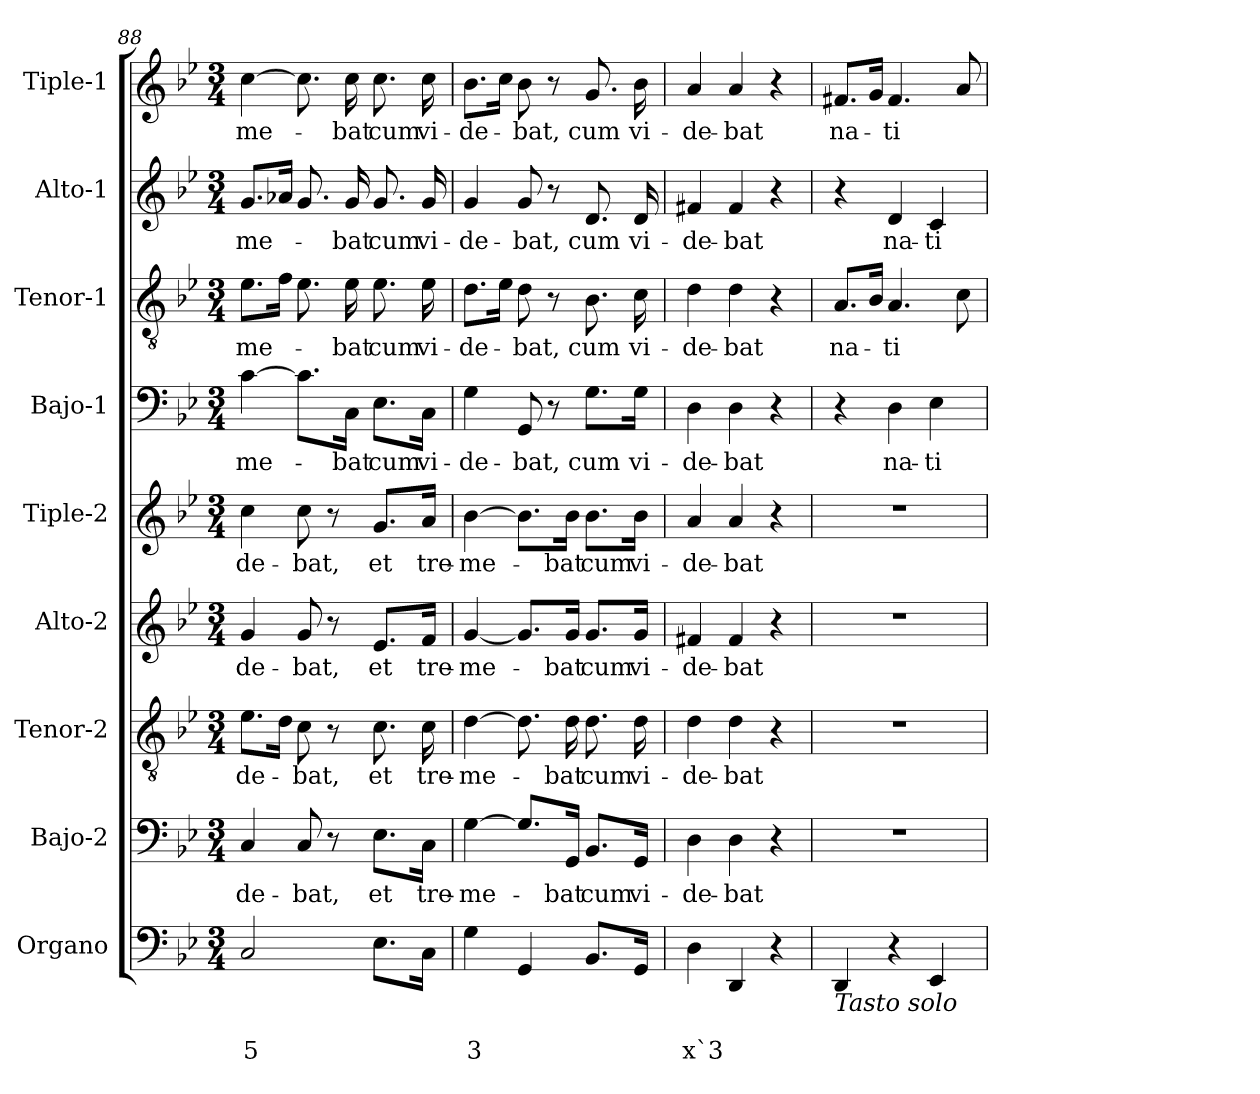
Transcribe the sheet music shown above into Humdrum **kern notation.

**kern	**text	**text	**kern	**text	**kern	**text	**kern	**text	**kern	**text	**kern	**text	**kern	**text	**kern	**text	**kern	**text
*part9	*part9	*part9	*part8	*part8	*part7	*part7	*part6	*part6	*part5	*part5	*part4	*part4	*part3	*part3	*part2	*part2	*part1	*part1
*staff9	*staff9	*staff9	*staff8	*staff8	*staff7	*staff7	*staff6	*staff6	*staff5	*staff5	*staff4	*staff4	*staff3	*staff3	*staff2	*staff2	*staff1	*staff1
*I"Organo	*	*	*I"Bajo-2	*	*I"Tenor-2	*	*I"Alto-2	*	*I"Tiple-2	*	*I"Bajo-1	*	*I"Tenor-1	*	*I"Alto-1	*	*I"Tiple-1	*
*	*	*	*I'B-2	*	*I'T-2	*	*I'A-2	*	*	*	*I'B1	*	*I'T1	*	*I'A1	*	*	*
*clefF4	*	*	*clefF4	*	*clefGv2	*	*clefG2	*	*clefG2	*	*clefF4	*	*clefGv2	*	*clefG2	*	*clefG2	*
*k[b-e-]	*	*	*k[b-e-]	*	*k[b-e-]	*	*k[b-e-]	*	*k[b-e-]	*	*k[b-e-]	*	*k[b-e-]	*	*k[b-e-]	*	*k[b-e-]	*
*B-:	*	*	*B-:	*	*B-:	*	*B-:	*	*B-:	*	*B-:	*	*B-:	*	*B-:	*	*B-:	*
*M3/4	*	*	*M3/4	*	*M3/4	*	*M3/4	*	*M3/4	*	*M3/4	*	*M3/4	*	*M3/4	*	*M3/4	*
=88	=88	=88	=88	=88	=88	=88	=88	=88	=88	=88	=88	=88	=88	=88	=88	=88	=88	=88
!	!	!LO:LY:b	!	!	!	!	!	!	!	!	!	!	!	!	!	!	!	!
!	!	!	!	!LO:LY:b	!	!	!	!	!	!	!	!	!	!	!	!	!	!
!	!	!	!	!	!	!LO:LY:b	!	!	!	!	!	!	!	!	!	!	!	!
!	!	!	!	!	!	!	!	!LO:LY:b	!	!	!	!	!	!	!	!	!	!
!	!	!	!	!	!	!	!	!	!	!LO:LY:b	!	!	!	!	!	!	!	!
!	!	!	!	!	!	!	!	!	!	!	!	!LO:LY:b	!	!	!	!	!	!
!	!	!	!	!	!	!	!	!	!	!	!	!	!	!LO:LY:b	!	!	!	!
!	!	!	!	!	!	!	!	!	!	!	!	!	!	!	!	!LO:LY:b	!	!
!	!	!	!	!	!	!	!	!	!	!	!	!	!	!	!	!	!	!LO:LY:b
2C/	.	5	4C/	-de-	8.e-\L	-de-	4g/	-de-	4cc\	-de-	[4c\	-me-	8.e-\L	-me-	8.g/L	-me-	[4cc\	-me-
.	.	.	.	.	16d\Jk	.	.	.	.	.	.	.	16f\Jk	.	16a-X/Jk	.	.	.
!	!	!	!	!LO:LY:b	!	!	!	!	!	!	!	!	!	!	!	!	!	!
!	!	!	!	!	!	!LO:LY:b	!	!	!	!	!	!	!	!	!	!	!	!
!	!	!	!	!	!	!	!	!LO:LY:b	!	!	!	!	!	!	!	!	!	!
!	!	!	!	!	!	!	!	!	!	!LO:LY:b	!	!	!	!	!	!	!	!
.	.	.	8C/	-bat,	8c\	-bat,	8g/	-bat,	8cc\	-bat,	8.c\L]	.	8.e-\	.	8.g/	.	8.cc\]	.
.	.	.	8r	.	8r	.	8r	.	8r	.	.	.	.	.	.	.	.	.
!	!	!	!	!	!	!	!	!	!	!	!	!LO:LY:b	!	!	!	!	!	!
!	!	!	!	!	!	!	!	!	!	!	!	!	!	!LO:LY:b	!	!	!	!
!	!	!	!	!	!	!	!	!	!	!	!	!	!	!	!	!LO:LY:b	!	!
!	!	!	!	!	!	!	!	!	!	!	!	!	!	!	!	!	!	!LO:LY:b
.	.	.	.	.	.	.	.	.	.	.	16C\Jk	-bat	16e-\	-bat	16g/	-bat	16cc\	-bat
!	!	!	!	!LO:LY:b	!	!	!	!	!	!	!	!	!	!	!	!	!	!
!	!	!	!	!	!	!LO:LY:b	!	!	!	!	!	!	!	!	!	!	!	!
!	!	!	!	!	!	!	!	!LO:LY:b	!	!	!	!	!	!	!	!	!	!
!	!	!	!	!	!	!	!	!	!	!LO:LY:b	!	!	!	!	!	!	!	!
!	!	!	!	!	!	!	!	!	!	!	!	!LO:LY:b	!	!	!	!	!	!
!	!	!	!	!	!	!	!	!	!	!	!	!	!	!LO:LY:b	!	!	!	!
!	!	!	!	!	!	!	!	!	!	!	!	!	!	!	!	!LO:LY:b	!	!
!	!	!	!	!	!	!	!	!	!	!	!	!	!	!	!	!	!	!LO:LY:b
8.E-\L	.	.	8.E-\L	et	8.c\	et	8.e-/L	et	8.g/L	et	8.E-\L	cum	8.e-\	cum	8.g/	cum	8.cc\	cum
!	!	!	!	!LO:LY:b	!	!	!	!	!	!	!	!	!	!	!	!	!	!
!	!	!	!	!	!	!LO:LY:b	!	!	!	!	!	!	!	!	!	!	!	!
!	!	!	!	!	!	!	!	!LO:LY:b	!	!	!	!	!	!	!	!	!	!
!	!	!	!	!	!	!	!	!	!	!LO:LY:b	!	!	!	!	!	!	!	!
!	!	!	!	!	!	!	!	!	!	!	!	!LO:LY:b	!	!	!	!	!	!
!	!	!	!	!	!	!	!	!	!	!	!	!	!	!LO:LY:b	!	!	!	!
!	!	!	!	!	!	!	!	!	!	!	!	!	!	!	!	!LO:LY:b	!	!
!	!	!	!	!	!	!	!	!	!	!	!	!	!	!	!	!	!	!LO:LY:b
16C\Jk	.	.	16C\Jk	tre-	16c\	tre-	16f/Jk	tre-	16a/Jk	tre-	16C\Jk	vi-	16e-\	vi-	16g/	vi-	16cc\	vi-
=89	=89	=89	=89	=89	=89	=89	=89	=89	=89	=89	=89	=89	=89	=89	=89	=89	=89	=89
!	!	!LO:LY:b	!	!	!	!	!	!	!	!	!	!	!	!	!	!	!	!
!	!	!	!	!LO:LY:b	!	!	!	!	!	!	!	!	!	!	!	!	!	!
!	!	!	!	!	!	!LO:LY:b	!	!	!	!	!	!	!	!	!	!	!	!
!	!	!	!	!	!	!	!	!LO:LY:b	!	!	!	!	!	!	!	!	!	!
!	!	!	!	!	!	!	!	!	!	!LO:LY:b	!	!	!	!	!	!	!	!
!	!	!	!	!	!	!	!	!	!	!	!	!LO:LY:b	!	!	!	!	!	!
!	!	!	!	!	!	!	!	!	!	!	!	!	!	!LO:LY:b	!	!	!	!
!	!	!	!	!	!	!	!	!	!	!	!	!	!	!	!	!LO:LY:b	!	!
!	!	!	!	!	!	!	!	!	!	!	!	!	!	!	!	!	!	!LO:LY:b
4G\	.	3	[4G\	-me-	[4d\	-me-	[4g/	-me-	[4b-\	-me-	4G\	-de-	8.d\L	-de-	4g/	-de-	8.b-\L	-de-
.	.	.	.	.	.	.	.	.	.	.	.	.	16e-\Jk	.	.	.	16cc\Jk	.
!	!	!	!	!	!	!	!	!	!	!	!	!LO:LY:b	!	!	!	!	!	!
!	!	!	!	!	!	!	!	!	!	!	!	!	!	!LO:LY:b	!	!	!	!
!	!	!	!	!	!	!	!	!	!	!	!	!	!	!	!	!LO:LY:b	!	!
!	!	!	!	!	!	!	!	!	!	!	!	!	!	!	!	!	!	!LO:LY:b
4GG/	.	.	8.G/L]	.	8.d\]	.	8.g/L]	.	8.b-\L]	.	8GG/	-bat,	8d\	-bat,	8g/	-bat,	8b-\	-bat,
.	.	.	.	.	.	.	.	.	.	.	8r	.	8r	.	8r	.	8r	.
!	!	!	!	!LO:LY:b	!	!	!	!	!	!	!	!	!	!	!	!	!	!
!	!	!	!	!	!	!LO:LY:b	!	!	!	!	!	!	!	!	!	!	!	!
!	!	!	!	!	!	!	!	!LO:LY:b	!	!	!	!	!	!	!	!	!	!
!	!	!	!	!	!	!	!	!	!	!LO:LY:b	!	!	!	!	!	!	!	!
.	.	.	16GG/Jk	-bat	16d\	-bat	16g/Jk	-bat	16b-\Jk	-bat	.	.	.	.	.	.	.	.
!	!	!	!	!LO:LY:b	!	!	!	!	!	!	!	!	!	!	!	!	!	!
!	!	!	!	!	!	!LO:LY:b	!	!	!	!	!	!	!	!	!	!	!	!
!	!	!	!	!	!	!	!	!LO:LY:b	!	!	!	!	!	!	!	!	!	!
!	!	!	!	!	!	!	!	!	!	!LO:LY:b	!	!	!	!	!	!	!	!
!	!	!	!	!	!	!	!	!	!	!	!	!LO:LY:b	!	!	!	!	!	!
!	!	!	!	!	!	!	!	!	!	!	!	!	!	!LO:LY:b	!	!	!	!
!	!	!	!	!	!	!	!	!	!	!	!	!	!	!	!	!LO:LY:b	!	!
!	!	!	!	!	!	!	!	!	!	!	!	!	!	!	!	!	!	!LO:LY:b
8.BB-/L	.	.	8.BB-/L	cum	8.d\	cum	8.g/L	cum	8.b-\L	cum	8.G\L	cum	8.B-\	cum	8.d/	cum	8.g/	cum
!	!	!	!	!LO:LY:b	!	!	!	!	!	!	!	!	!	!	!	!	!	!
!	!	!	!	!	!	!LO:LY:b	!	!	!	!	!	!	!	!	!	!	!	!
!	!	!	!	!	!	!	!	!LO:LY:b	!	!	!	!	!	!	!	!	!	!
!	!	!	!	!	!	!	!	!	!	!LO:LY:b	!	!	!	!	!	!	!	!
!	!	!	!	!	!	!	!	!	!	!	!	!LO:LY:b	!	!	!	!	!	!
!	!	!	!	!	!	!	!	!	!	!	!	!	!	!LO:LY:b	!	!	!	!
!	!	!	!	!	!	!	!	!	!	!	!	!	!	!	!	!LO:LY:b	!	!
!	!	!	!	!	!	!	!	!	!	!	!	!	!	!	!	!	!	!LO:LY:b
16GG/Jk	.	.	16GG/Jk	vi-	16d\	vi-	16g/Jk	vi-	16b-\Jk	vi-	16G\Jk	vi-	16c\	vi-	16d/	vi-	16b-\	vi-
!!LO:PB:g=z
=90	=90	=90	=90	=90	=90	=90	=90	=90	=90	=90	=90	=90	=90	=90	=90	=90	=90	=90
!	!	!LO:LY:b	!	!	!	!	!	!	!	!	!	!	!	!	!	!	!	!
!	!	!	!	!LO:LY:b	!	!	!	!	!	!	!	!	!	!	!	!	!	!
!	!	!	!	!	!	!LO:LY:b	!	!	!	!	!	!	!	!	!	!	!	!
!	!	!	!	!	!	!	!	!LO:LY:b	!	!	!	!	!	!	!	!	!	!
!	!	!	!	!	!	!	!	!	!	!LO:LY:b	!	!	!	!	!	!	!	!
!	!	!	!	!	!	!	!	!	!	!	!	!LO:LY:b	!	!	!	!	!	!
!	!	!	!	!	!	!	!	!	!	!	!	!	!	!LO:LY:b	!	!	!	!
!	!	!	!	!	!	!	!	!	!	!	!	!	!	!	!	!LO:LY:b	!	!
!	!	!	!	!	!	!	!	!	!	!	!	!	!	!	!	!	!	!LO:LY:b
4D\	.	x`3	4D\	-de-	4d\	-de-	4f#X/	-de-	4a/	-de-	4D\	-de-	4d\	-de-	4f#X/	-de-	4a/	-de-
!	!	!	!	!LO:LY:b	!	!	!	!	!	!	!	!	!	!	!	!	!	!
!	!	!	!	!	!	!LO:LY:b	!	!	!	!	!	!	!	!	!	!	!	!
!	!	!	!	!	!	!	!	!LO:LY:b	!	!	!	!	!	!	!	!	!	!
!	!	!	!	!	!	!	!	!	!	!LO:LY:b	!	!	!	!	!	!	!	!
!	!	!	!	!	!	!	!	!	!	!	!	!LO:LY:b	!	!	!	!	!	!
!	!	!	!	!	!	!	!	!	!	!	!	!	!	!LO:LY:b	!	!	!	!
!	!	!	!	!	!	!	!	!	!	!	!	!	!	!	!	!LO:LY:b	!	!
!	!	!	!	!	!	!	!	!	!	!	!	!	!	!	!	!	!	!LO:LY:b
4DD/	.	.	4D\	-bat	4d\	-bat	4f#/	-bat	4a/	-bat	4D\	-bat	4d\	-bat	4f#/	-bat	4a/	-bat
4r	.	.	4r	.	4r	.	4r	.	4r	.	4r	.	4r	.	4r	.	4r	.
=91	=91	=91	=91	=91	=91	=91	=91	=91	=91	=91	=91	=91	=91	=91	=91	=91	=91	=91
!	!	!	!	!	!	!	!	!	!	!	!	!	!	!LO:LY:b	!	!	!	!
!LO:TX:b:i:t=Tasto solo	!	!	!	!	!	!	!	!	!	!	!	!	!	!	!	!	!	!
!	!	!	!	!	!	!	!	!	!	!	!	!	!	!	!	!	!	!LO:LY:b
4DD/	.	.	2.r	.	2.r	.	2.r	.	2.r	.	4r	.	8.A/L	na-	4r	.	8.f#X/L	na-
.	.	.	.	.	.	.	.	.	.	.	.	.	16B-/Jk	.	.	.	16g/Jk	.
!	!	!	!	!	!	!	!	!	!	!	!	!LO:LY:b	!	!	!	!	!	!
!	!	!	!	!	!	!	!	!	!	!	!	!	!	!LO:LY:b	!	!	!	!
!	!	!	!	!	!	!	!	!	!	!	!	!	!	!	!	!LO:LY:b	!	!
!	!	!	!	!	!	!	!	!	!	!	!	!	!	!	!	!	!	!LO:LY:b
4r	.	.	.	.	.	.	.	.	.	.	4D\	na-	4.A/	-ti	4d/	na-	4.f#/	-ti
!	!	!	!	!	!	!	!	!	!	!	!	!LO:LY:b	!	!	!	!	!	!
!	!	!	!	!	!	!	!	!	!	!	!	!	!	!	!	!LO:LY:b	!	!
4EE-/	.	.	.	.	.	.	.	.	.	.	4E-\	-ti	.	.	4c/	-ti	.	.
.	.	.	.	.	.	.	.	.	.	.	.	.	8c\	.	.	.	8a/	.
=	=	=	=	=	=	=	=	=	=	=	=	=	=	=	=	=	=	=
*-	*-	*-	*-	*-	*-	*-	*-	*-	*-	*-	*-	*-	*-	*-	*-	*-	*-	*-
